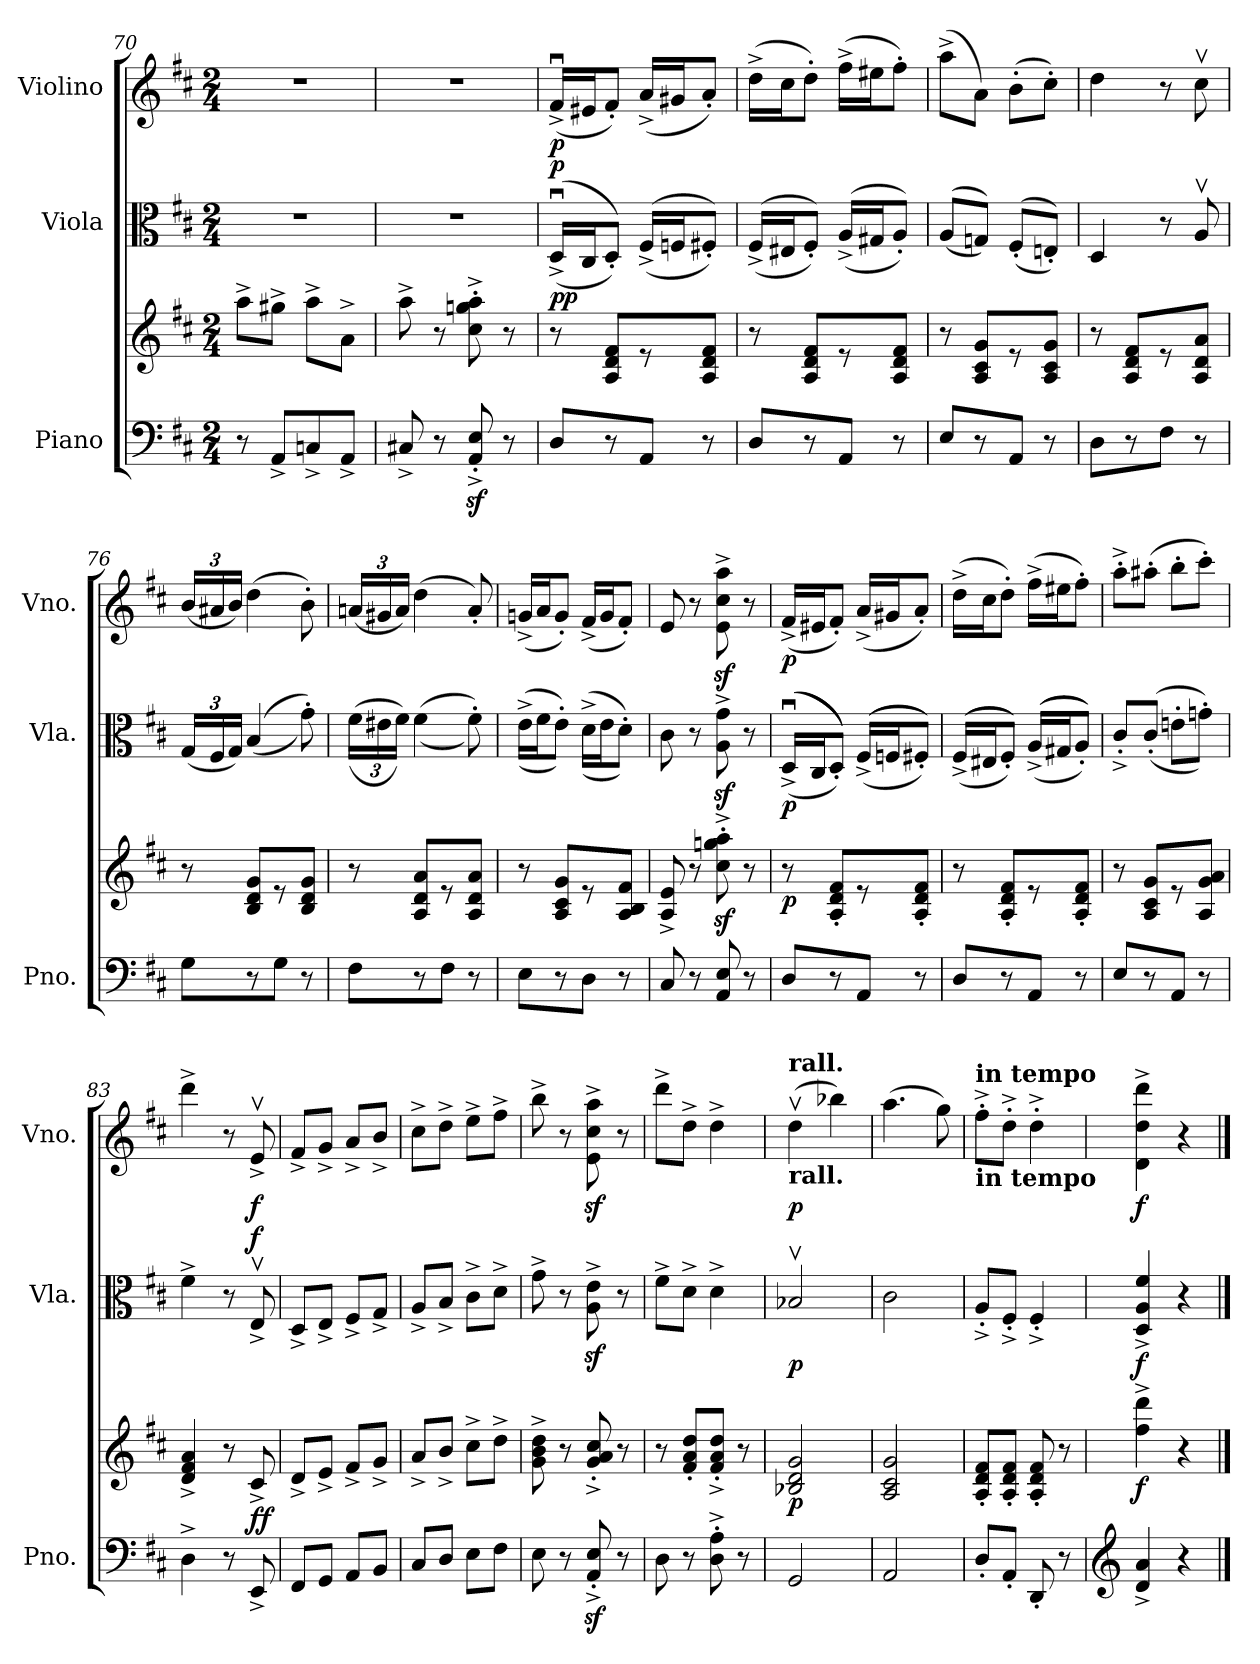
**kern	**kern	**dynam	**kern	**dynam	**kern	**dynam
*part3	*part3	*part3	*part2	*part2	*part1	*part1
*staff4	*staff3	*staff3/4	*staff2	*staff2	*staff1	*staff1
*I"Piano	*	*	*I"Viola	*	*I"Violino	*
*I'Pno.	*	*	*I'Vla.	*	*I'Vno.	*
*clefF4	*clefG2	*	*clefC3	*	*clefG2	*
*k[f#c#]	*k[f#c#]	*	*k[f#c#]	*	*k[f#c#]	*
*M2/4	*M2/4	*	*M2/4	*	*M2/4	*
=70	=70	=70	=70	=70	=70	=70
8r	8aa^\L	.	2r	.	2r	.
8AA^/L	8gg#X^\J	.	.	.	.	.
8Cn^/	8aa^\L	.	.	.	.	.
8AA^/J	8a^\J	.	.	.	.	.
=71	=71	=71	=71	=71	=71	=71
8C#X^/	8aa^\	.	2r	.	2r	.
8r	8r	.	.	.	.	.
8AA/z>^' 8E/z>^'	8cc#\^' 8ggn\^' 8aa\^'	.	.	.	.	.
8r	8r	.	.	.	.	.
!!LO:LB:g=z
=72	=72	=72	=72	=72	=72	=72
!	!	!LO:DY:b	!	!	!	!
!	!	!LO:DY:n=1:a	!	!LO:DY:a	!	!LO:DY:b
8D/L	8r	p p	((16Du^/LL	p	(16f#u^/LL	p
.	.	.	16C#/J	.	16e#X/J	.
8r	8A/ 8d/ 8f#/L	.	8D'/J))	.	8f#'/J)	.
8AA/J	8r	.	((16F#^/LL	.	(16a^/LL	.
.	.	.	16Fn/J	.	16g#X/J	.
8r	8A/ 8d/ 8f#/J	.	8F#X'/J))	.	8a'/J)	.
=73	=73	=73	=73	=73	=73	=73
8D/L	8r	.	((16F#^/LL	.	(16dd^\LL	.
.	.	.	16E#X/J	.	16cc#\J	.
8r	8A/ 8d/ 8f#/L	.	8F#'/J))	.	8dd'\J)	.
8AA/J	8r	.	((16A^/LL	.	(16ff#^\LL	.
.	.	.	16G#X/J	.	16ee#X\J	.
8r	8A/ 8d/ 8f#/J	.	8A'/J))	.	8ff#'\J)	.
=74	=74	=74	=74	=74	=74	=74
8E/L	8r	.	((8A/L	.	(8aa^\L	.
8r	8A/ 8c#/ 8g/L	.	8Gn/J))	.	8a\J)	.
8AA/J	8r	.	((8F#'/L	.	(8b'\L	.
8r	8A/ 8c#/ 8g/J	.	8En'/J))	.	8cc#'\J)	.
=75	=75	=75	=75	=75	=75	=75
8D\L	8r	.	4D/	.	4dd\	.
8r	8A/ 8d/ 8f#/L	.	.	.	.	.
8F#\J	8r	.	8r	.	8r	.
8r	8A/ 8d/ 8a/J	.	8Av/	.	8cc#v\	.
=76	=76	=76	=76	=76	=76	=76
*	*	*	*Xbrackettup	*	*Xbrackettup	*
8G\L	8r	.	(24G/LL	.	(24b/LL	.
.	.	.	24F#/	.	24a#X/	.
.	.	.	24G/JJ)	.	24b/JJ)	.
8r	8B/ 8d/ 8g/L	.	((4B/	.	(4dd\	.
8G\J	8r	.	.	.	.	.
8r	8B/ 8d/ 8g/J	.	8g'\))	.	8b'\)	.
!!LO:LB:g=z
=77	=77	=77	=77	=77	=77	=77
8F#\L	8r	.	((24f#\LL	.	(24an/LL	.
.	.	.	24e#X\	.	24g#X/	.
.	.	.	24f#\JJ))	.	24a/JJ)	.
8r	8A/ 8d/ 8a/L	.	((4f#\	.	(4dd\	.
8F#\J	8r	.	.	.	.	.
8r	8A/ 8d/ 8a/J	.	8f#'\))	.	8a'/)	.
=78	=78	=78	=78	=78	=78	=78
8E\L	8r	.	((16e^\LL	.	(16gn^/LL	.
.	.	.	16f#\J	.	16a/J	.
8r	8A/ 8c#/ 8g/L	.	8e'\J))	.	8g'/J)	.
8D\J	8r	.	((16d^\LL	.	(16f#^/LL	.
.	.	.	16e\J	.	16g/J	.
8r	8A/ 8B/ 8f#/J	.	8d'\J))	.	8f#'/J)	.
=79	=79	=79	=79	=79	=79	=79
8C#/	8A/^ 8e/^	.	8c#\	.	8e/	.
8r	8r	.	8r	.	8r	.
8AA/ 8E/	8cc#\z<^' 8ggn\z<^' 8aa\z<^'	.	8A\z<^ 8g\z<^	.	8e\z<^ 8cc#\z<^ 8aa\z<^	.
8r	8r	.	8r	.	8r	.
=80	=80	=80	=80	=80	=80	=80
!	!	!LO:DY:b	!	!LO:DY:b	!	!LO:DY:b
8D/L	8r	p	(((16Du^/LL	p	(16f#^/LL	p
.	.	.	16C#/J	.	16e#X/J	.
8r	8A/' 8d/' 8f#/'L	.	8D'/J)))	.	8f#'/J)	.
8AA/J	8r	.	(((16F#^/LL	.	(16a^/LL	.
.	.	.	16Fn/J	.	16g#X/J	.
8r	8A/' 8d/' 8f#/'J	.	8F#X'/J)))	.	8a'/J)	.
=81	=81	=81	=81	=81	=81	=81
8D/L	8r	.	(((16F#^/LL	.	(16dd^\LL	.
.	.	.	16E#X/J	.	16cc#\J	.
8r	8A/' 8d/' 8f#/'L	.	8F#'/J)))	.	8dd'\J)	.
8AA/J	8r	.	(((16A^/LL	.	(16ff#^\LL	.
.	.	.	16G#X/J	.	16ee#X\J	.
8r	8A/' 8d/' 8f#/'J	.	8A'/J)))	.	8ff#'\J)	.
!!LO:PB:g=z
=82	=82	=82	=82	=82	=82	=82
8E/L	8r	.	8c#'^/L	.	8aa'^\L	.
8r	8A/ 8c#/ 8g/L	.	((8c#'/J	.	(8aa#X'\J	.
8AA/J	8r	.	8en'\L	.	8bb'\L	.
8r	8A/ 8g/ 8a/J	.	8gn'\J))	.	8ccc#'\J)	.
=83	=83	=83	=83	=83	=83	=83
4D^\	4d/^ 4f#/^ 4a/^	.	4f#^\	.	4ddd^\	.
8r	8r	.	8r	.	8r	.
!	!	!LO:DY:a=2	!	!	!	!
!	!	!LO:DY:n=1:a	!	!LO:DY:a	!	!LO:DY:b
8EE^/	8c#^/	f f	8Ev^/	f	8ev^/	f
=84	=84	=84	=84	=84	=84	=84
8FF#/L	8d^/L	.	8D^/L	.	8f#^/L	.
8GG/J	8e^/J	.	8E^/J	.	8g^/J	.
8AA/L	8f#^/L	.	8F#^/L	.	8a^/L	.
8BB/J	8g^/J	.	8G^/J	.	8b^/J	.
=85	=85	=85	=85	=85	=85	=85
8C#/L	8a^/L	.	8A^/L	.	8cc#^\L	.
8D/J	8b^/J	.	8B^/J	.	8dd^\J	.
8E\L	8cc#^\L	.	8c#^\L	.	8ee^\L	.
8F#\J	8dd^\J	.	8d^\J	.	8ff#^\J	.
=86	=86	=86	=86	=86	=86	=86
8E\	8g\^ 8b\^ 8dd\^	.	8g^\	.	8bb^\	.
8r	8r	.	8r	.	8r	.
8AA/z>^' 8E/z>^'	8g/^' 8a/^' 8cc#/^'	.	8A\z<^ 8e\z<^	.	8e\z<^ 8cc#\z<^ 8aa\z<^	.
8r	8r	.	8r	.	8r	.
=87	=87	=87	=87	=87	=87	=87
8D\	8r	.	8f#^\L	.	8ddd^\L	.
8r	8f#/' 8a/' 8dd/'L	.	8d^\J	.	8dd^\J	.
8D\^' 8A\^'	8f#/'^ 8a/'^ 8dd/'^J	.	4d^\	.	4dd^\	.
8r	8r	.	.	.	.	.
=88	=88	=88	=88	=88	=88	=88
!	!	!	!	!	!LO:TX:b:B:t=rall.	!
!	!	!	!	!	!LO:TX:a:B:t=rall.	!
!	!	!LO:DY:b	!	!LO:DY:b	!	!LO:DY:b
2GG/	2B-X/ 2d/ 2g/	p	2B-Xv/	p	(4ddv\	p
.	.	.	.	.	4bb-X\)	.
=89	=89	=89	=89	=89	=89	=89
2AA/	2A/ 2c#/ 2g/	.	2c#\	.	(4.aa\	.
.	.	.	.	.	8gg\)	.
!!LO:LB:g=z
=90	=90	=90	=90	=90	=90	=90
!	!	!	!	!	!LO:TX:b:B:t=in tempo	!
!	!	!	!	!	!LO:TX:a:B:t=in tempo	!
8D'/L	8A/' 8d/' 8f#/'L	.	8A'^/L	.	8ff#'^\L	.
8AA'/J	8A/' 8d/' 8f#/'J	.	8F#'^/J	.	8dd'^\J	.
8DD'/	8A/' 8d/' 8f#/'	.	4F#'^/	.	4dd'^\	.
8r	8r	.	.	.	.	.
=91	=91	=91	=91	=91	=91	=91
*clefG2	*	*	*	*	*	*
!	!	!LO:DY:b	!	!LO:DY:b	!	!LO:DY:b
4d/^ 4a/^	4ff#\^ 4ddd\^	f	4D/^ 4A/^ 4f#/^	f	4d\^ 4dd\^ 4ddd\^	f
4r	4r	.	4r	.	4r	.
==	==	==	==	==	==	==
*-	*-	*-	*-	*-	*-	*-
